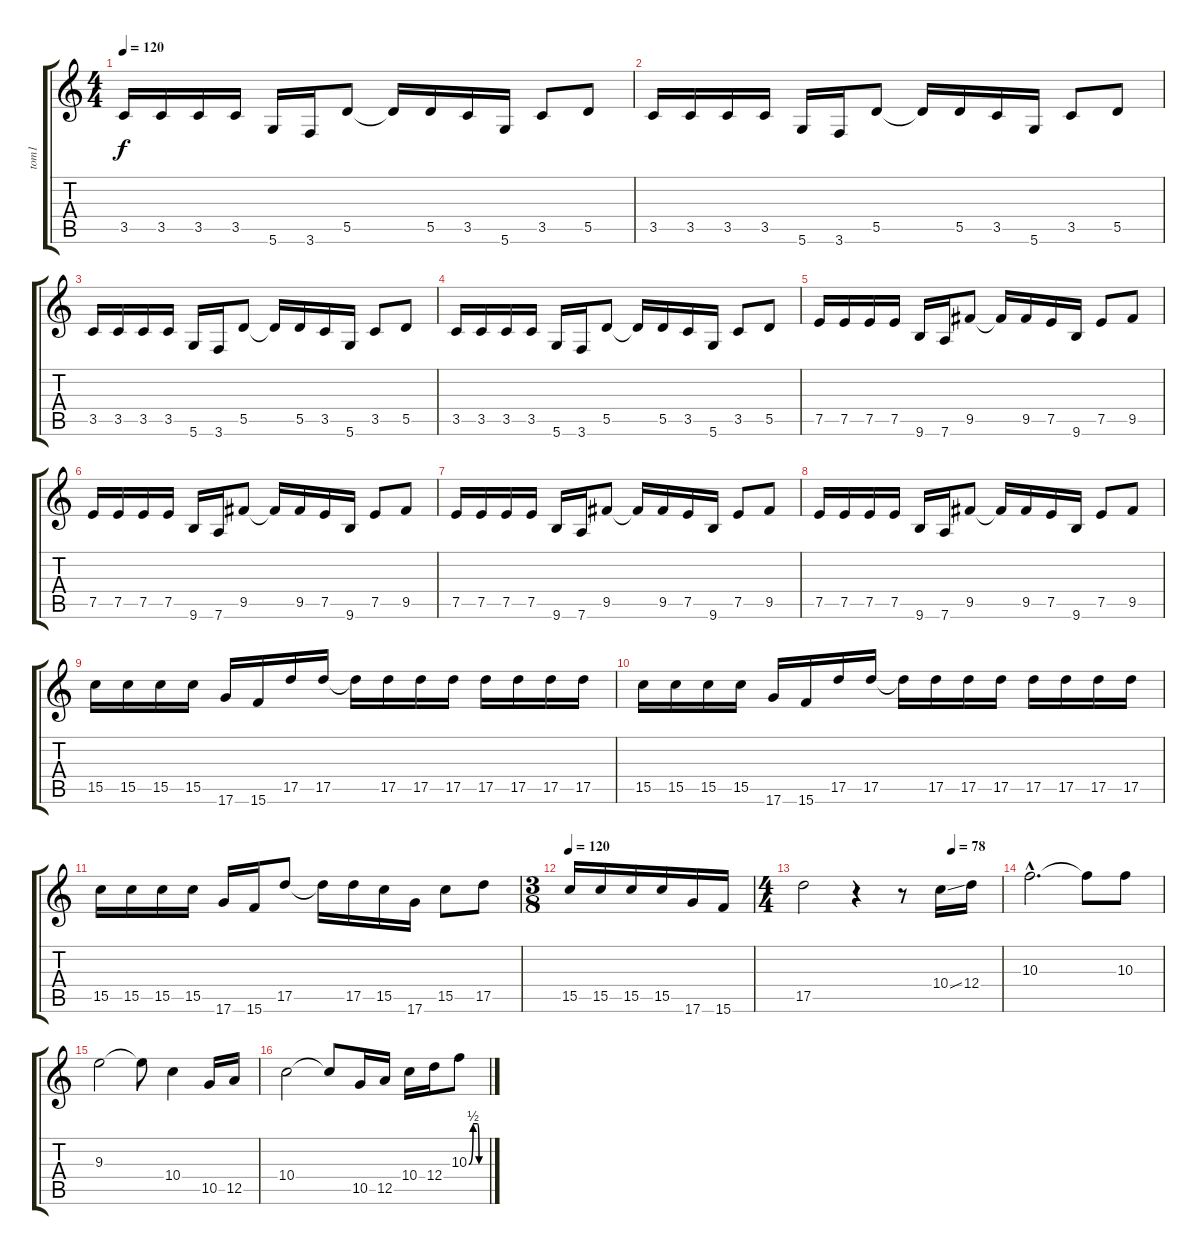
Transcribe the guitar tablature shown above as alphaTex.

\track ("tom1" "tom1") {instrument distortionguitar}
\staff {score tabs}
\tuning (E4 B3 G3 D3 A2 D2) {hide}
\ts (4 4)
\tempo 120
\clef g2
\ks c
3.5.16{dy f} 3.5.16 3.5.16 3.5.16 5.6.16 3.6.16 5.5.8 5.5{t}.16 5.5.16 3.5.16 5.6.16 3.5.8 5.5.8 |
3.5.16 3.5.16 3.5.16 3.5.16 5.6.16 3.6.16 5.5.8 5.5{t}.16 5.5.16 3.5.16 5.6.16 3.5.8 5.5.8 |
3.5.16 3.5.16 3.5.16 3.5.16 5.6.16 3.6.16 5.5.8 5.5{t}.16 5.5.16 3.5.16 5.6.16 3.5.8 5.5.8 |
3.5.16 3.5.16 3.5.16 3.5.16 5.6.16 3.6.16 5.5.8 5.5{t}.16 5.5.16 3.5.16 5.6.16 3.5.8 5.5.8 |
7.5.16 7.5.16 7.5.16 7.5.16 9.6.16 7.6.16 9.5.8 9.5{t}.16 9.5.16 7.5.16 9.6.16 7.5.8 9.5.8 |
7.5.16 7.5.16 7.5.16 7.5.16 9.6.16 7.6.16 9.5.8 9.5{t}.16 9.5.16 7.5.16 9.6.16 7.5.8 9.5.8 |
7.5.16 7.5.16 7.5.16 7.5.16 9.6.16 7.6.16 9.5.8 9.5{t}.16 9.5.16 7.5.16 9.6.16 7.5.8 9.5.8 |
7.5.16 7.5.16 7.5.16 7.5.16 9.6.16 7.6.16 9.5.8 9.5{t}.16 9.5.16 7.5.16 9.6.16 7.5.8 9.5.8 |
15.5.16 15.5.16 15.5.16 15.5.16 17.6.16 15.6.16 17.5.16 17.5.16 17.5{t}.16 17.5.16 17.5.16 17.5.16 17.5.16 17.5.16 17.5.16 17.5.16 |
15.5.16 15.5.16 15.5.16 15.5.16 17.6.16 15.6.16 17.5.16 17.5.16 17.5{t}.16 17.5.16 17.5.16 17.5.16 17.5.16 17.5.16 17.5.16 17.5.16 |
15.5.16 15.5.16 15.5.16 15.5.16 17.6.16 15.6.16 17.5.8 17.5{t}.16 17.5.16 15.5.16 17.6.16 15.5.8 17.5.8 |
\ts (3 8)
\tempo 120
15.5.16 15.5.16 15.5.16 15.5.16 17.6.16 15.6.16 |
\ts (4 4)
\tempo (78 0.75)
17.5.2 r.4 r.8 10.4{ss}.16 12.4.16 |
10.3{hac}.2{d} 10.3{t}.8 10.3.8 |
9.3.2 9.3{t}.8 10.4.4 10.5.16 12.5.16 |
10.4.2 10.4{t}.8 10.5.16 12.5.16 10.4.16 12.4.16 10.3{be (custom 0 0 15 2 30 2 36 0 45 0 60 0)}.8
